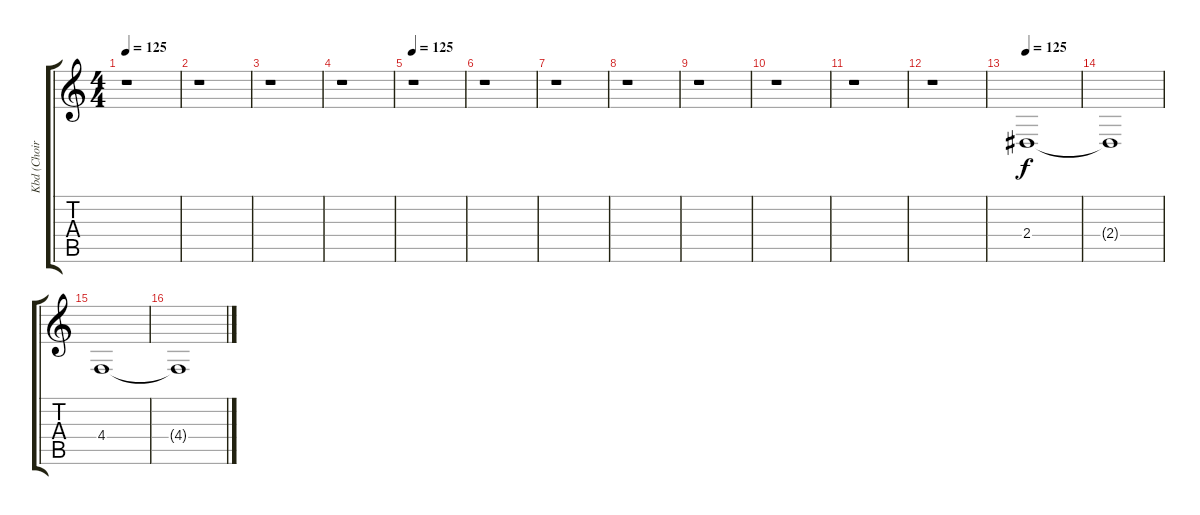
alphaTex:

\track ("Kbd (Choir)" "Kbd (Choir") {instrument choiraahs}
\staff {score tabs}
\tuning (Eb4 Bb3 Gb3 Db3 Ab2 Eb2) {hide}
\ts (4 4)
\tempo 125
\clef g2
\ks c
r.1{dy f} |
r.1 |
r.1 |
r.1 |
\tempo 125
r.1 |
r.1 |
r.1 |
r.1 |
r.1 |
r.1 |
r.1 |
r.1 |
\tempo 125
2.4.1 |
2.4{t}.1 |
4.4.1 |
4.4{t}.1
